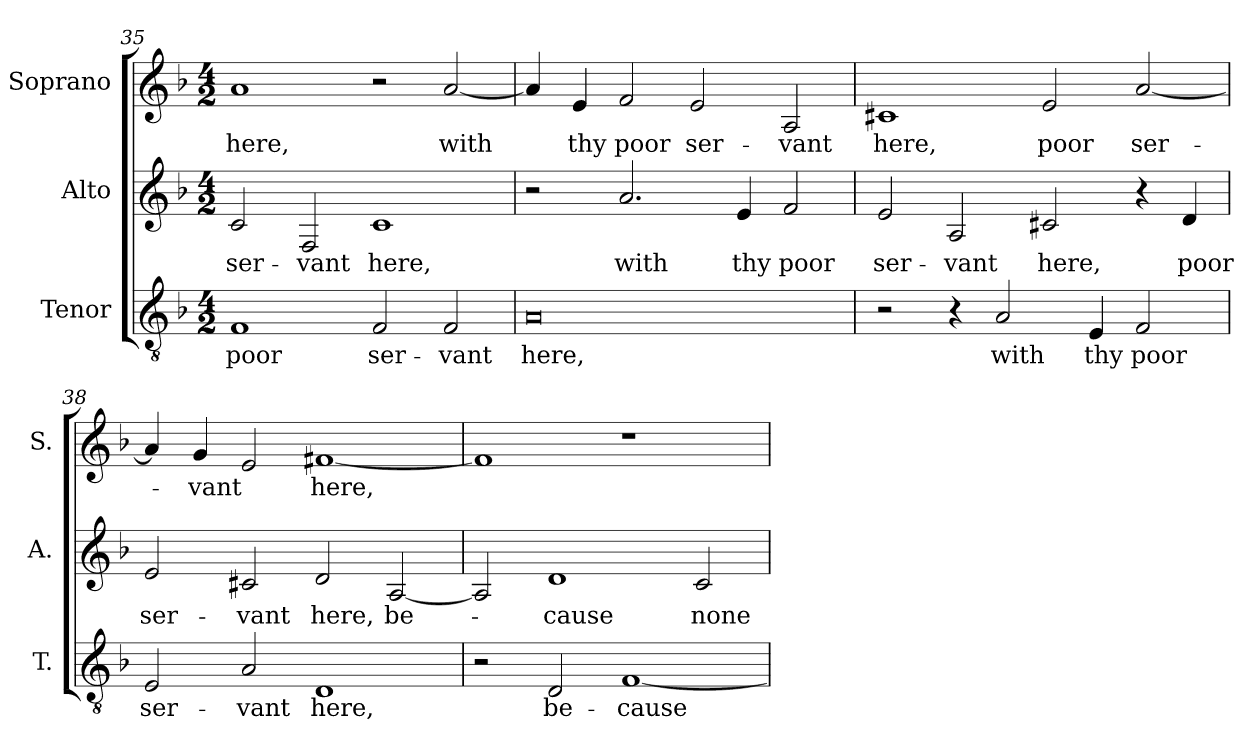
**kern	**text	**kern	**text	**kern	**text
*part3	*part3	*part2	*part2	*part1	*part1
*staff3	*staff3	*staff2	*staff2	*staff1	*staff1
*I"Tenor	*	*I"Alto	*	*I"Soprano	*
*I'T.	*	*I'A.	*	*I'S.	*
!!LO:LB:g=z
*clefGv2	*	*clefG2	*	*clefG2	*
*ITrd7c12	*	*	*	*	*
*k[b-]	*	*k[b-]	*	*k[b-]	*
*F:	*	*F:	*	*F:	*
*M4/2	*	*M4/2	*	*M4/2	*
=35	=35	=35	=35	=35	=35
!	!LO:LY:b:color=#000000	!	!	!	!
!	!	!	!LO:LY:b:color=#000000	!	!
!	!	!	!	!	!LO:LY:b:color=#000000
1FFi	poor	2ci/	ser-	1ai	here,
!	!	!	!LO:LY:b:color=#000000	!	!
.	.	2Fi/	-vant	.	.
!	!LO:LY:b:color=#000000	!	!	!	!
!	!	!	!LO:LY:b:color=#000000	!	!
2FFi/	ser-	1ci	here,	2r	.
!	!LO:LY:b:color=#000000	!	!	!	!
!	!	!	!	!	!LO:LY:b:color=#000000
2FFi/	-vant	.	.	[2ai/	with
=36	=36	=36	=36	=36	=36
!	!LO:LY:b:color=#000000	!	!	!	!
0AAi	here,	2r	.	4ai/]	.
!	!	!	!	!	!LO:LY:b:color=#000000
.	.	.	.	4ei/	thy
!	!	!	!LO:LY:b:color=#000000	!	!
!	!	!	!	!	!LO:LY:b:color=#000000
.	.	2.ai/	with	2fi/	poor
!	!	!	!	!	!LO:LY:b:color=#000000
.	.	.	.	2ei/	ser-
!	!	!	!LO:LY:b:color=#000000	!	!
.	.	4ei/	thy	.	.
!	!	!	!LO:LY:b:color=#000000	!	!
!	!	!	!	!	!LO:LY:b:color=#000000
.	.	2fi/	poor	2Ai/	-vant
=37	=37	=37	=37	=37	=37
!	!	!	!LO:LY:b:color=#000000	!	!
!	!	!	!	!	!LO:LY:b:color=#000000
2r	.	2ei/	ser-	1c#Xi	here,
!	!	!	!LO:LY:b:color=#000000	!	!
4r	.	2Ai/	-vant	.	.
!	!LO:LY:b:color=#000000	!	!	!	!
2AAi/	with	.	.	.	.
!	!	!	!LO:LY:b:color=#000000	!	!
!	!	!	!	!	!LO:LY:b:color=#000000
.	.	2c#Xi/	here,	2ei/	poor
!	!LO:LY:b:color=#000000	!	!	!	!
4EEi/	thy	.	.	.	.
!	!LO:LY:b:color=#000000	!	!	!	!
!	!	!	!	!	!LO:LY:b:color=#000000
2FFi/	poor	4r	.	[2ai/	ser-
!	!	!	!LO:LY:b:color=#000000	!	!
.	.	4di/	poor	.	.
=38	=38	=38	=38	=38	=38
!	!LO:LY:b:color=#000000	!	!	!	!
!	!	!	!LO:LY:b:color=#000000	!	!
2EEi/	ser-	2ei/	ser-	4ai/]	.
!	!	!	!	!	!LO:LY:b:color=#000000
.	.	.	.	4gi/	-vant
!	!LO:LY:b:color=#000000	!	!	!	!
!	!	!	!LO:LY:b:color=#000000	!	!
2AAi/	-vant	2c#Xi/	-vant	2ei/	.
!	!LO:LY:b:color=#000000	!	!	!	!
!	!	!	!LO:LY:b:color=#000000	!	!
!	!	!	!	!	!LO:LY:b:color=#000000
1DDi	here,	2di/	here,	[1f#Xi	here,
!	!	!	!LO:LY:b:color=#000000	!	!
.	.	[2Ai/	be-	.	.
=39	=39	=39	=39	=39	=39
2r	.	2Ai/]	.	1f#i]	.
!	!LO:LY:b:color=#000000	!	!	!	!
!	!	!	!LO:LY:b:color=#000000	!	!
2DDi/	be-	1di	-cause	.	.
!	!LO:LY:b:color=#000000	!	!	!	!
[1FFi	-cause	.	.	1r	.
!	!	!	!LO:LY:b:color=#000000	!	!
.	.	2ci/	none	.	.
=	=	=	=	=	=
*-	*-	*-	*-	*-	*-
